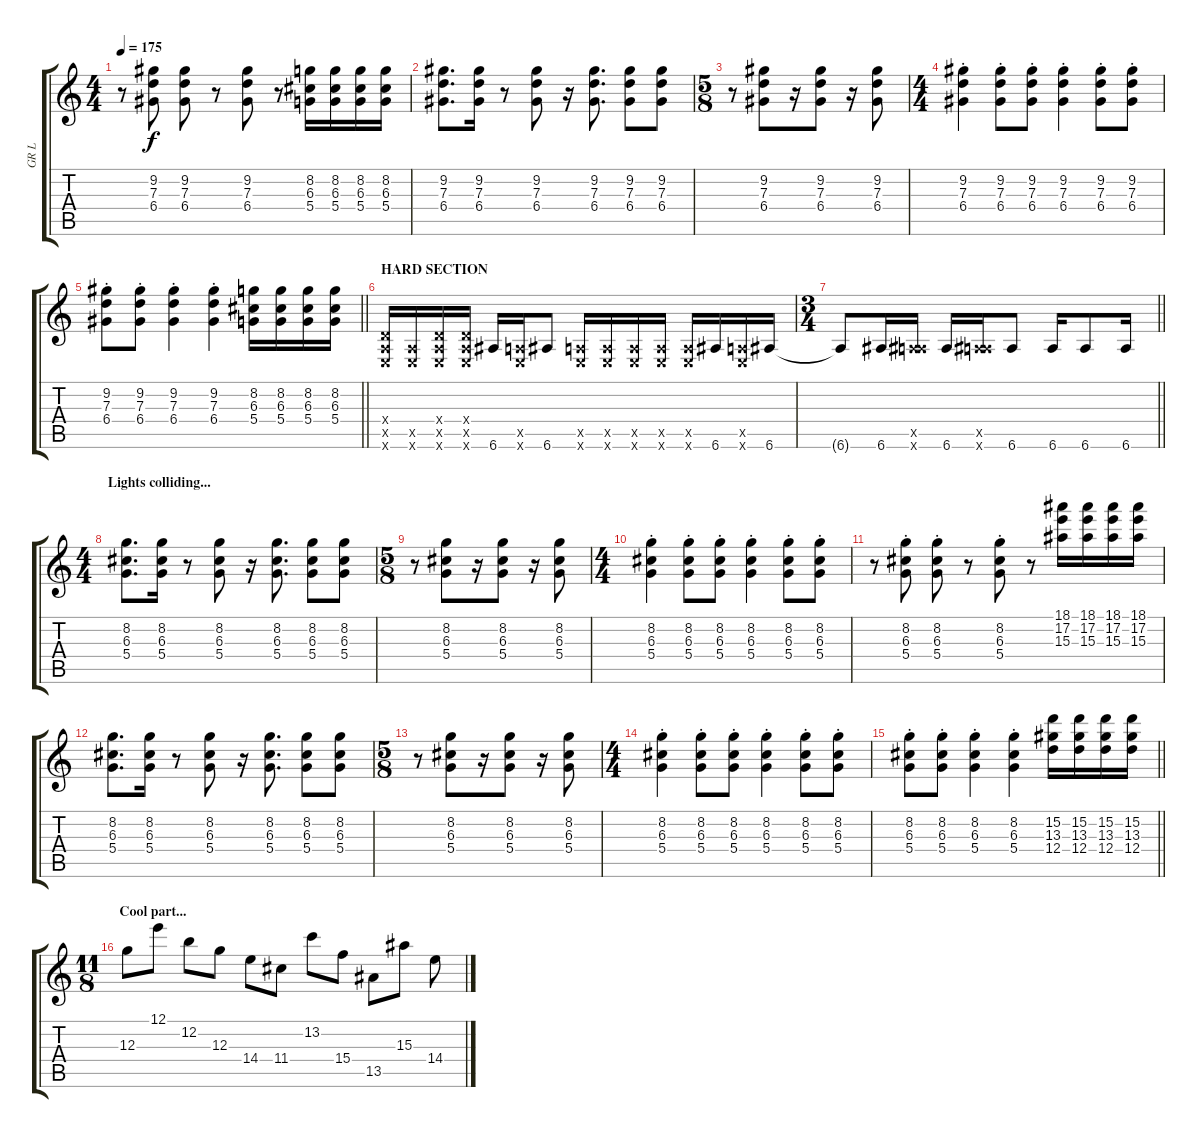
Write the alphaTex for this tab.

\track ("GR L" "GR L") {instrument overdrivenguitar}
\staff {score tabs}
\tuning (E4 B3 G3 D3 A2 E2) {hide}
\ts (4 4)
\tempo 175
\clef g2
\ks c
r.8{dy f} (9.2 7.3 6.4).8 (9.2 7.3 6.4).8 r.8 (9.2 7.3 6.4).8 r.8 (8.2 6.3 5.4).16 (8.2 6.3 5.4).16 (8.2 6.3 5.4).16 (8.2 6.3 5.4).16 |
(9.2 7.3 6.4).8{d} (9.2 7.3 6.4).16 r.8 (9.2 7.3 6.4).8 r.16 (9.2 7.3 6.4).8{d} (9.2 7.3 6.4).8 (9.2 7.3 6.4).8 |
\ts (5 8)
r.8 (9.2 7.3 6.4).8 r.16 (9.2 7.3 6.4).8 r.16 (9.2 7.3 6.4).8 |
\ts (4 4)
(9.2{st} 7.3{st} 6.4{st}).4 (9.2{st} 7.3{st} 6.4{st}).8 (9.2{st} 7.3{st} 6.4{st}).8 (9.2{st} 7.3{st} 6.4{st}).4 (9.2{st} 7.3{st} 6.4{st}).8 (9.2{st} 7.3{st} 6.4{st}).8 |
\barLineRight lightlight
(9.2{st} 7.3{st} 6.4{st}).8 (9.2{st} 7.3{st} 6.4{st}).8 (9.2{st} 7.3{st} 6.4{st}).4 (9.2{st} 7.3{st} 6.4{st}).4 (8.2 6.3 5.4).16 (8.2 6.3 5.4).16 (8.2 6.3 5.4).16 (8.2 6.3 5.4).16 |
\section ("" "HARD SECTION")
(0.4{x} 0.5{x} 0.6{x}).16 (0.5{x} 0.6{x}).16 (0.4{x} 0.5{x} 0.6{x}).16 (0.4{x} 0.5{x} 0.6{x}).16 6.6.16 (0.5{x} 0.6{x}).16 6.6.8 (0.5{x} 0.6{x}).16 (0.5{x} 0.6{x}).16 (0.5{x} 0.6{x}).16 (0.5{x} 0.6{x}).16 (0.5{x} 0.6{x}).16 6.6.16 (0.5{x} 0.6{x}).16 6.6.16 |
\ts (3 4)
\barLineRight lightlight
6.6{t}.8 6.6.16 (0.5{x} 6.6{x}).16 6.6.16 (0.5{x} 6.6{x}).16 6.6.8 6.6.16 6.6.8 6.6.16 |
\ts (4 4)
\section ("" "Lights colliding...")
(8.2 6.3 5.4).8{d} (8.2 6.3 5.4).16 r.8 (8.2 6.3 5.4).8 r.16 (8.2 6.3 5.4).8{d} (8.2 6.3 5.4).8 (8.2 6.3 5.4).8 |
\ts (5 8)
r.8 (8.2 6.3 5.4).8 r.16 (8.2 6.3 5.4).8 r.16 (8.2 6.3 5.4).8 |
\ts (4 4)
(8.2{st} 6.3{st} 5.4{st}).4 (8.2{st} 6.3{st} 5.4{st}).8 (8.2{st} 6.3{st} 5.4{st}).8 (8.2{st} 6.3{st} 5.4{st}).4 (8.2{st} 6.3{st} 5.4{st}).8 (8.2{st} 6.3{st} 5.4{st}).8 |
r.8 (8.2{st} 6.3{st} 5.4{st}).8 (8.2{st} 6.3{st} 5.4{st}).8 r.8 (8.2{st} 6.3{st} 5.4{st}).8 r.8 (18.1 17.2 15.3).16 (18.1 17.2 15.3).16 (18.1 17.2 15.3).16 (18.1 17.2 15.3).16 |
(8.2 6.3 5.4).8{d} (8.2 6.3 5.4).16 r.8 (8.2 6.3 5.4).8 r.16 (8.2 6.3 5.4).8{d} (8.2 6.3 5.4).8 (8.2 6.3 5.4).8 |
\ts (5 8)
r.8 (8.2 6.3 5.4).8 r.16 (8.2 6.3 5.4).8 r.16 (8.2 6.3 5.4).8 |
\ts (4 4)
(8.2{st} 6.3{st} 5.4{st}).4 (8.2{st} 6.3{st} 5.4{st}).8 (8.2{st} 6.3{st} 5.4{st}).8 (8.2{st} 6.3{st} 5.4{st}).4 (8.2{st} 6.3{st} 5.4{st}).8 (8.2{st} 6.3{st} 5.4{st}).8 |
\barLineRight lightlight
(8.2{st} 6.3{st} 5.4{st}).8 (8.2{st} 6.3{st} 5.4{st}).8 (8.2{st} 6.3{st} 5.4{st}).4 (8.2{st} 6.3{st} 5.4{st}).4 (15.2 13.3 12.4).16 (15.2 13.3 12.4).16 (15.2 13.3 12.4).16 (15.2 13.3 12.4).16 |
\ts (11 8)
\section ("" "Cool part...")
12.3.8 12.1.8 12.2.8 12.3.8 14.4.8 11.4.8 13.2.8 15.4.8 13.5.8 15.3.8 14.4.8
